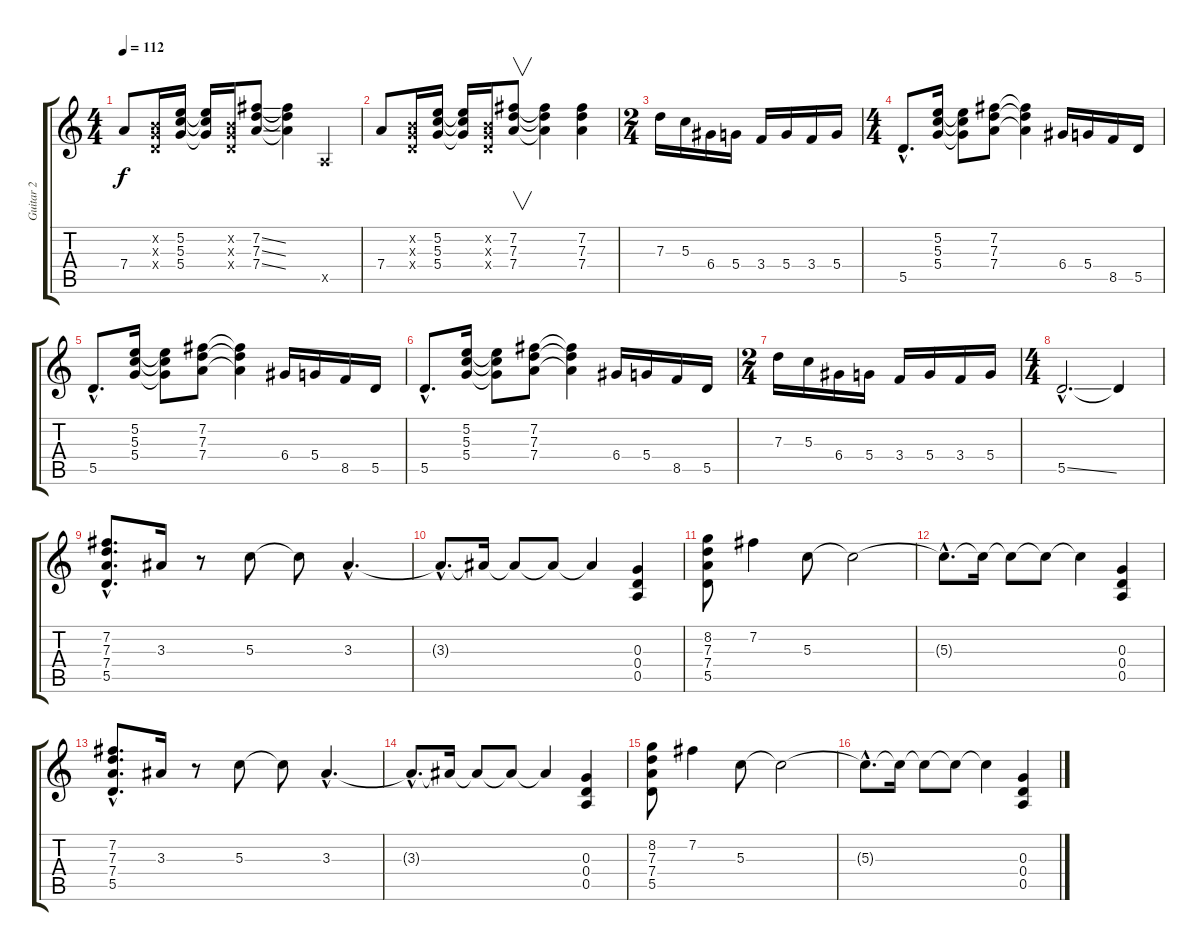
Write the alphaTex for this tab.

\track ("Guitar 2" "Guitar 2") {instrument distortionguitar}
\staff {score tabs}
\tuning (E4 B3 G3 D3 A2 E2) {hide}
\ts (4 4)
\tempo 112
\clef g2
\ks c
7.4.8{dy f} (0.2{x} 0.3{x} 0.4{x}).16 (5.2 5.3 5.4).16 (5.2{t} 5.3{t} 5.4{t}).16 (0.2{x} 0.3{x} 0.4{x}).16 (7.2{ss} 7.3{ss} 7.4{ss}).8 (7.2{t} 7.3{t} 7.4{t}).4 0.5{x}.4 |
7.4.8 (0.2{x} 0.3{x} 0.4{x}).16 (5.2 5.3 5.4).16 (5.2{t} 5.3{t} 5.4{t}).16 (0.2{x} 0.3{x} 0.4{x}).16 (7.2 7.3 7.4).8{v} (7.2{t} 7.3{t} 7.4{t}).4 (7.2 7.3 7.4).4 |
\ts (2 4)
7.3.16 5.3.16 6.4.16 5.4.16 3.4.16 5.4.16 3.4.16 5.4.16 |
\ts (4 4)
5.5{hac}.8{d} (5.2 5.3 5.4).16 (5.2{t} 5.3{t} 5.4{t}).8 (7.2 7.3 7.4).8 (7.2{t} 7.3{t} 7.4{t}).4 6.4.16 5.4.16 8.5.16 5.5.16 |
5.5{hac}.8{d} (5.2 5.3 5.4).16 (5.2{t} 5.3{t} 5.4{t}).8 (7.2 7.3 7.4).8 (7.2{t} 7.3{t} 7.4{t}).4 6.4.16 5.4.16 8.5.16 5.5.16 |
5.5{hac}.8{d} (5.2 5.3 5.4).16 (5.2{t} 5.3{t} 5.4{t}).8 (7.2 7.3 7.4).8 (7.2{t} 7.3{t} 7.4{t}).4 6.4.16 5.4.16 8.5.16 5.5.16 |
\ts (2 4)
7.3.16 5.3.16 6.4.16 5.4.16 3.4.16 5.4.16 3.4.16 5.4.16 |
\ts (4 4)
5.5{ss hac}.2{d} 5.5{t}.4 |
(7.2{hac} 7.3{hac} 7.4{hac} 5.5{hac}).8{d} 3.3.16 r.8 5.3.8 5.3{t}.8 3.3{hac}.4{d} |
3.3{hac t}.8{d} 3.3{t}.16 3.3{t}.8 3.3{t}.8 3.3{t}.4 (0.3 0.4 0.5).4 |
(8.2 7.3 7.4 5.5).8 7.2.4 5.3.8 5.3{t}.2 |
5.3{hac t}.8{d} 5.3{t}.16 5.3{t}.8 5.3{t}.8 5.3{t}.4 (0.3 0.4 0.5).4 |
(7.2{hac} 7.3{hac} 7.4{hac} 5.5{hac}).8{d} 3.3.16 r.8 5.3.8 5.3{t}.8 3.3{hac}.4{d} |
3.3{hac t}.8{d} 3.3{t}.16 3.3{t}.8 3.3{t}.8 3.3{t}.4 (0.3 0.4 0.5).4 |
(8.2 7.3 7.4 5.5).8 7.2.4 5.3.8 5.3{t}.2 |
5.3{hac t}.8{d} 5.3{t}.16 5.3{t}.8 5.3{t}.8 5.3{t}.4 (0.3 0.4 0.5).4
